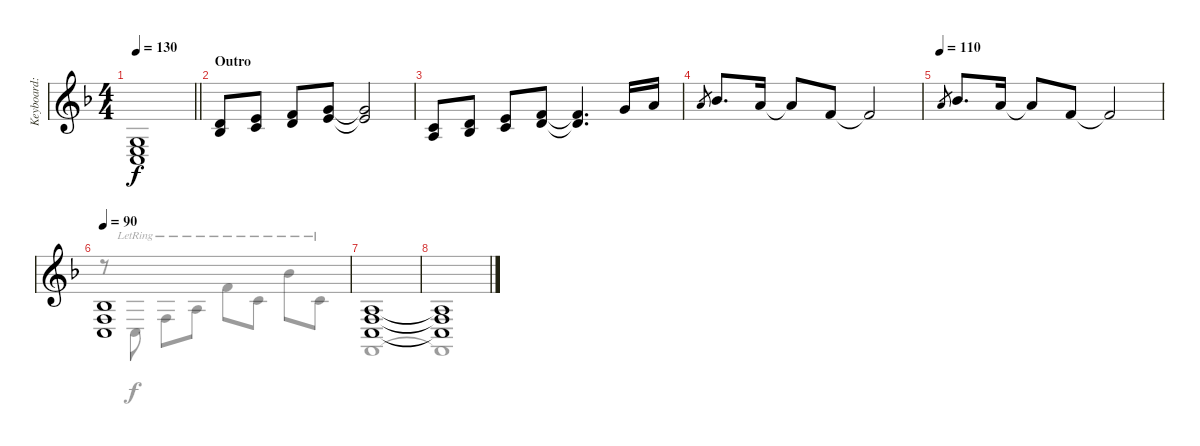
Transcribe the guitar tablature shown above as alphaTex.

\track ("Keyboard: Tsumugi Kotobuki" "Keyboard: ") {instrument electricgrandpiano}
\staff {score}
\tuning (E4 B3 G3 D3 A2 D2) {hide}
\voice
\ts (4 4)
\tempo 130
\clef g2
\barLineRight lightlight
\ks f
(0.3 2.4 3.5).1{dy f} |
\section ("" "Outro")
(3.2 3.3).8 (0.1 1.2).8 (1.1 3.2).8 (3.1 5.2).8 (3.1{t} 5.2{t}).2 |
(1.2 2.3).8 (3.2 3.3).8 (0.1 1.2).8 (1.1 3.2).8 (1.1{t} 3.2{t}).4{d} 3.1.16 5.1.16 |
5.1.8{gr} 6.1.8{d} 5.1.16 5.1{t}.8 1.1.8 1.1{t}.2 |
\tempo 110
5.1.8{gr} 6.1.8{d} 5.1.16 5.1{t}.8 1.1.8 1.1{t}.2 |
\tempo 90
(3.3 3.4 3.5).1 |
(2.3 3.4 3.5).1 |
(2.3{t} 3.4{t} 3.5{t}).1
\voice
\clef g2
\ottava regular
\simile none
\barLineRight lightlight
\ks f
|
|
|
|
|
r.8 3.5{lr}.8 3.4{lr}.8 2.3{lr}.8 1.1{lr}.8 1.2{lr}.8 6.1{lr}.8 1.2{lr}.8 |
3.6.1 |
3.6{t}.1
